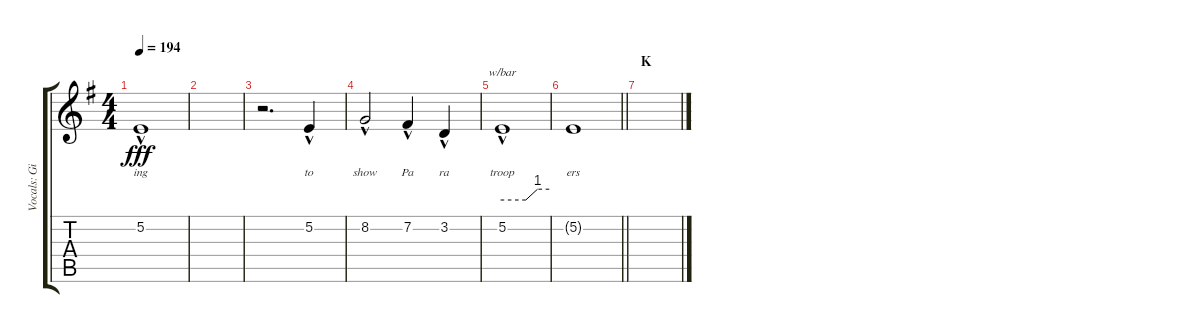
\track ("Vocals: Gil" "Vocals: Gi") {instrument lead2sawtooth}
\staff {score tabs}
\tuning (E4 B3 G3 D3 A2 E2) {hide}
\ts (4 4)
\tempo 194
\clef g2
\ks g
5.2{hac}.1{lyrics (0 "ing") lyrics (1 "") lyrics (2 "") lyrics (3 "") lyrics (4 "") dy fff} |
|
r.2{d} 5.2{hac}.4{lyrics (0 "to") lyrics (1 "") lyrics (2 "") lyrics (3 "") lyrics (4 "")} |
8.2{hac}.2{lyrics (0 "show") lyrics (1 "") lyrics (2 "") lyrics (3 "") lyrics (4 "")} 7.2{hac}.4{lyrics (0 "Pa") lyrics (1 "") lyrics (2 "") lyrics (3 "") lyrics (4 "")} 3.2{hac}.4{lyrics (0 "ra") lyrics (1 "") lyrics (2 "") lyrics (3 "") lyrics (4 "")} |
5.2{hac}.1{tbe (custom default 0 0 30 0 45 4 60 4) lyrics (0 "troop") lyrics (1 "") lyrics (2 "") lyrics (3 "") lyrics (4 "")} |
\barLineRight lightlight
5.2{t}.1{lyrics (0 "ers") lyrics (1 "") lyrics (2 "") lyrics (3 "") lyrics (4 "")} |
\section ("" "K")
